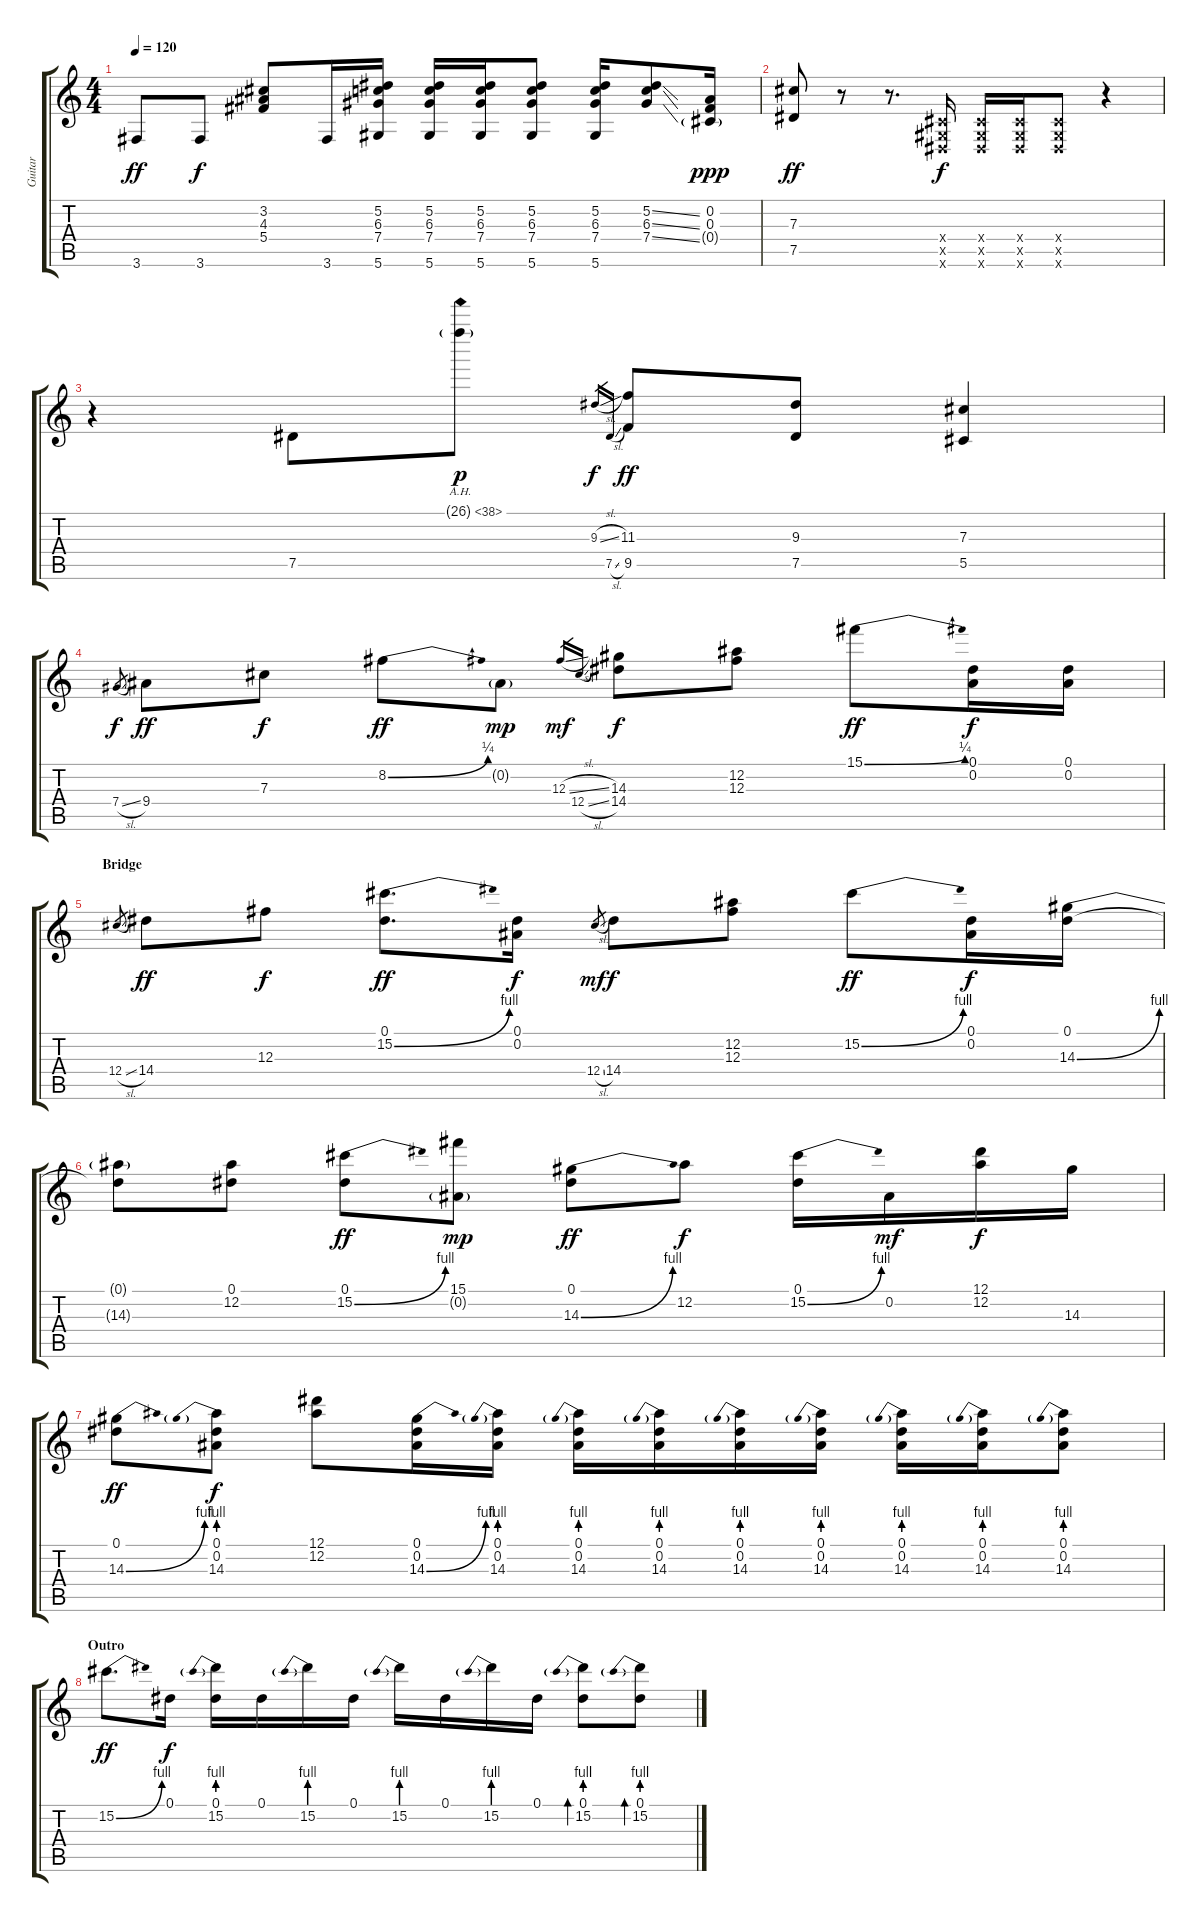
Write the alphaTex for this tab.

\track ("Guitar" "Guitar") {instrument overdrivenguitar}
\staff {score tabs}
\tuning (Eb4 Bb3 Gb3 Db3 Ab2 Eb2) {hide}
\ts (4 4)
\tempo 120
\clef g2
\ks c
3.6.8{dy ff} 3.6.8{dy f} (3.2 4.3 5.4).8 3.6.16 (5.2 6.3 7.4 5.6).16 (5.2 6.3 7.4 5.6).16 (5.2 6.3 7.4 5.6).16 (5.2 6.3 7.4 5.6).8 (5.2 6.3 7.4 5.6).16 (5.2{ss} 6.3{ss} 7.4{ss}).8 (0.2 0.3 0.4{g}).16{dy ppp} |
(7.3 7.5).8{dy ff} r.8 r.8{d} (0.4{x} 0.5{x} 0.6{x}).16{dy f} (0.4{x} 0.5{x} 0.6{x}).16 (0.4{x} 0.5{x} 0.6{x}).16 (0.4{x} 0.5{x} 0.6{x}).8 r.4 |
r.4 7.5.8 26.1{ah 12 g}.8{dy p} 9.3{sl}.16{gr dy f} 7.5{sl}.16{gr} (11.3 9.5).8{dy ff} (9.3 7.5).8 (7.3 5.5).4 |
7.4{sl}.8{gr dy f} 9.4.8{dy ff} 7.3.8{dy f} 8.2{be (bend 0 0 60 1)}.8{dy ff} 0.2{g}.8{dy mp} 12.3{sl}.16{gr dy mf} 12.4{sl}.16{gr} (14.3 14.4).8{dy f} (12.2 12.3).8 15.1{be (bend 0 0 60 1)}.8{dy ff} (0.1 0.2).16{dy f} (0.1 0.2).16 |
\section ("" "Bridge")
12.4{sl}.8{gr} 14.4.8{dy ff} 12.3.8{dy f} (0.1 15.2{be (bend 0 0 60 4)}).8{d dy ff} (0.1 0.2).16{dy f} 12.4{sl}.8{gr dy mf} 14.4.8{dy f} (12.2 12.3).8 15.2{be (bend 0 0 60 4)}.8{dy ff} (0.1 0.2).16{dy f} (0.1 14.3{be (bend 0 0 60 4)}).16 |
(0.1{t} 14.3{t}).8 (0.1 12.2).8 (0.1 15.2{be (bend 0 0 60 4)}).8{dy ff} (15.1 0.2{g}).8{dy mp} (0.1 14.3{be (bend 0 0 60 4)}).8{dy ff} 12.2.8{dy f} (0.1 15.2{be (bend 0 0 60 4)}).16 0.2.16{dy mf} (12.1 12.2).16{dy f} 14.3.16 |
(0.1 14.3{be (bend 0 0 60 4)}).8{dy ff} (0.1 0.2 14.3{be (prebend 0 4 60 4)}).8{dy f} (12.1 12.2).8 (0.1 0.2 14.3{be (bend 0 0 60 4)}).16 (0.1 0.2 14.3{be (prebend 0 4 60 4)}).16 (0.1 0.2 14.3{be (prebend 0 4 60 4)}).16 (0.1 0.2 14.3{be (prebend 0 4 60 4)}).16 (0.1 0.2 14.3{be (prebend 0 4 60 4)}).16 (0.1 0.2 14.3{be (prebend 0 4 60 4)}).16 (0.1 0.2 14.3{be (prebend 0 4 60 4)}).16 (0.1 0.2 14.3{be (prebend 0 4 60 4)}).16 (0.1 0.2 14.3{be (prebend 0 4 60 4)}).8 |
\section ("" "Outro")
15.2{be (bend 0 0 60 4)}.8{d dy ff} 0.1.16{dy f} (0.1 15.2{be (prebend 0 4 60 4)}).16 0.1.16 15.2{be (prebend 0 4 60 4)}.16 0.1.16 15.2{be (prebend 0 4 60 4)}.16 0.1.16 15.2{be (prebend 0 4 60 4)}.16 0.1.16 (0.1 15.2{be (prebend 0 4 60 4)}).8{bd 240} (0.1 15.2{be (prebend 0 4 60 4)}).8{bd 240}
